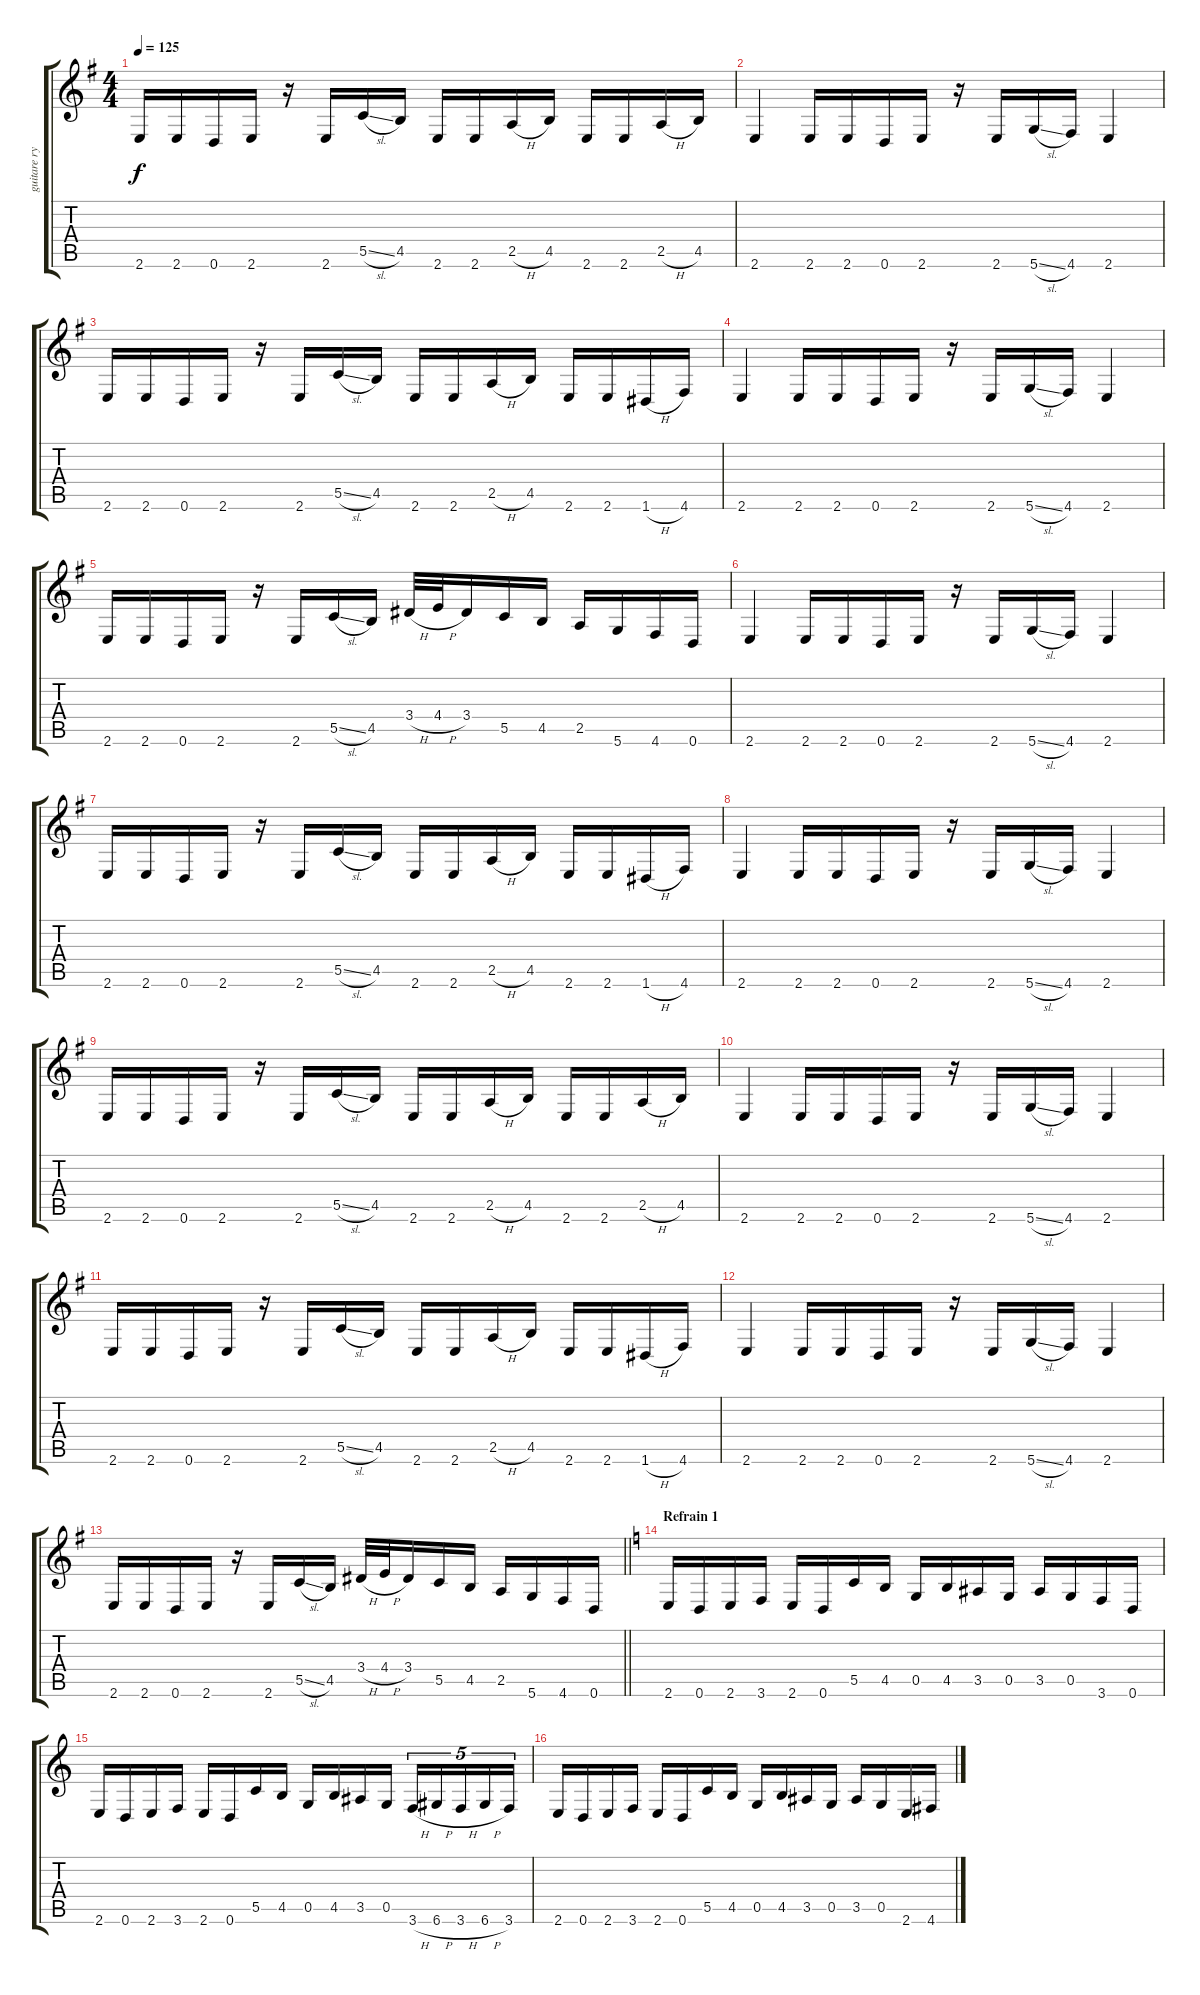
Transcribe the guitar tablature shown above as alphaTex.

\track ("guitare rythmique" "guitare ry") {instrument distortionguitar}
\staff {score tabs}
\tuning (D4 A3 F3 C3 G2 D2) {hide}
\ts (4 4)
\tempo 125
\clef g2
\ks eminor
2.6.16{dy f} 2.6.16 0.6.16 2.6.16 r.16 2.6.16 5.5{sl}.16 4.5.16 2.6.16 2.6.16 2.5{h}.16 4.5.16 2.6.16 2.6.16 2.5{h}.16 4.5.16 |
2.6.4 2.6.16 2.6.16 0.6.16 2.6.16 r.16 2.6.16 5.6{sl}.16 4.6.16 2.6.4 |
2.6.16 2.6.16 0.6.16 2.6.16 r.16 2.6.16 5.5{sl}.16 4.5.16 2.6.16 2.6.16 2.5{h}.16 4.5.16 2.6.16 2.6.16 1.6{h}.16 4.6.16 |
2.6.4 2.6.16 2.6.16 0.6.16 2.6.16 r.16 2.6.16 5.6{sl}.16 4.6.16 2.6.4 |
2.6.16 2.6.16 0.6.16 2.6.16 r.16 2.6.16 5.5{sl}.16 4.5.16 3.4{h}.32 4.4{h}.32 3.4.16 5.5.16 4.5.16 2.5.16 5.6.16 4.6.16 0.6.16 |
2.6.4 2.6.16 2.6.16 0.6.16 2.6.16 r.16 2.6.16 5.6{sl}.16 4.6.16 2.6.4 |
2.6.16 2.6.16 0.6.16 2.6.16 r.16 2.6.16 5.5{sl}.16 4.5.16 2.6.16 2.6.16 2.5{h}.16 4.5.16 2.6.16 2.6.16 1.6{h}.16 4.6.16 |
2.6.4 2.6.16 2.6.16 0.6.16 2.6.16 r.16 2.6.16 5.6{sl}.16 4.6.16 2.6.4 |
2.6.16 2.6.16 0.6.16 2.6.16 r.16 2.6.16 5.5{sl}.16 4.5.16 2.6.16 2.6.16 2.5{h}.16 4.5.16 2.6.16 2.6.16 2.5{h}.16 4.5.16 |
2.6.4 2.6.16 2.6.16 0.6.16 2.6.16 r.16 2.6.16 5.6{sl}.16 4.6.16 2.6.4 |
2.6.16 2.6.16 0.6.16 2.6.16 r.16 2.6.16 5.5{sl}.16 4.5.16 2.6.16 2.6.16 2.5{h}.16 4.5.16 2.6.16 2.6.16 1.6{h}.16 4.6.16 |
2.6.4 2.6.16 2.6.16 0.6.16 2.6.16 r.16 2.6.16 5.6{sl}.16 4.6.16 2.6.4 |
\barLineRight lightlight
2.6.16 2.6.16 0.6.16 2.6.16 r.16 2.6.16 5.5{sl}.16 4.5.16 3.4{h}.32 4.4{h}.32 3.4.16 5.5.16 4.5.16 2.5.16 5.6.16 4.6.16 0.6.16 |
\section ("" "Refrain 1")
\ks aminor
2.6.16 0.6.16 2.6.16 3.6.16 2.6.16 0.6.16 5.5.16 4.5.16 0.5.16 4.5.16 3.5.16 0.5.16 3.5.16 0.5.16 3.6.16 0.6.16 |
2.6.16 0.6.16 2.6.16 3.6.16 2.6.16 0.6.16 5.5.16 4.5.16 0.5.16 4.5.16 3.5.16 0.5.16 3.6{h}.16{tu (5 4)} 6.6{h}.16{tu (5 4)} 3.6{h}.16{tu (5 4)} 6.6{h}.16{tu (5 4)} 3.6.16{tu (5 4)} |
2.6.16 0.6.16 2.6.16 3.6.16 2.6.16 0.6.16 5.5.16 4.5.16 0.5.16 4.5.16 3.5.16 0.5.16 3.5.16 0.5.16 2.6.16 4.6.16
